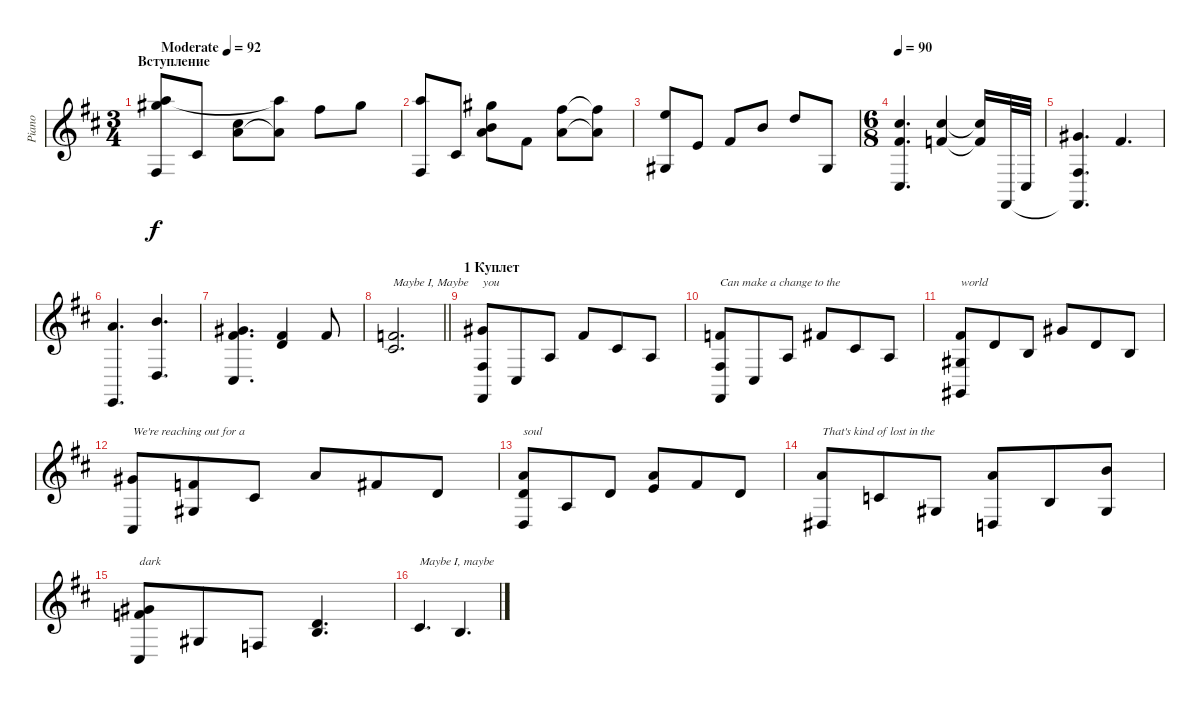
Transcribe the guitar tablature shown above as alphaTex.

\track ("Piano" "Piano") {instrument acousticgrandpiano}
\staff {score}
\tuning (E4 B3 G3 D3 A2 E2) {hide}
\ts (3 4)
\section ("" "Вступление")
\tempo (92 "Moderate")
\clef g2
\ks bminor
(17.1 21.2 14.6).8{dy f instrument acousticgrandpiano} 16.5.8 (14.2 14.3).8 (17.1{t} 14.3{t}).8 14.1.8 16.1.8 |
(17.1 14.6).8 16.5.8 (16.1 16.3 19.4).8 16.4.8 (14.1 14.3).8 (14.1{t} 14.3{t}).8 |
(12.1 11.5).8 9.3.8 11.3.8 12.2.8 10.1.8 11.5.8 |
\ts (6 8)
\tempo 90
(9.1 11.3 9.6).4{d} (9.1 10.3).4 (9.1{t} 10.3{t}).16{beam Up} 2.6.32{beam Up} 4.5.32{beam Up} |
(4.1 4.4 2.6{t}).4{d} 2.1.4{d} |
(5.1 0.6).4{d} (7.1 0.4).4{d} |
(4.1 7.2 4.5).4{d} (7.2 7.3).4 7.2.8 |
\barLineRight lightlight
(6.2 6.3).2{d txt "Maybe I, Maybe "} |
\section ("" "1 Куплет")
(4.1 4.4 2.6).8{txt "you"} 4.5.8 2.3.8 2.1.8 2.2.8 2.3.8 |
(1.1 4.4 2.6).8{txt "Can make a change to the "} 4.5.8 2.3.8 2.1.8 2.2.8 2.3.8 |
(2.1 1.3 4.6).8{txt "world"} 3.2.8 0.2.8 4.1.8 3.2.8 0.2.8 |
(4.1 4.5).8{txt "We're reaching out for a"} (1.1 1.3).8 2.2.8 5.1.8 2.1.8 3.2.8 |
(5.1 3.2 0.4).8{txt "soul"} 2.3.8 3.2.8 (5.1 5.2).8 2.1.8 3.2.8 |
(5.1 6.5).8{txt "That's kind of lost in the"} 5.3.8 6.4.8 (5.1 5.5).8 0.2.8 (7.1 6.4).8 |
(4.1 6.2 4.5).8{txt "dark"} 6.4.8 3.4.8 (3.2 4.3).4{d} |
2.2.4{d txt "Maybe I, maybe "} 0.2.4{d}
